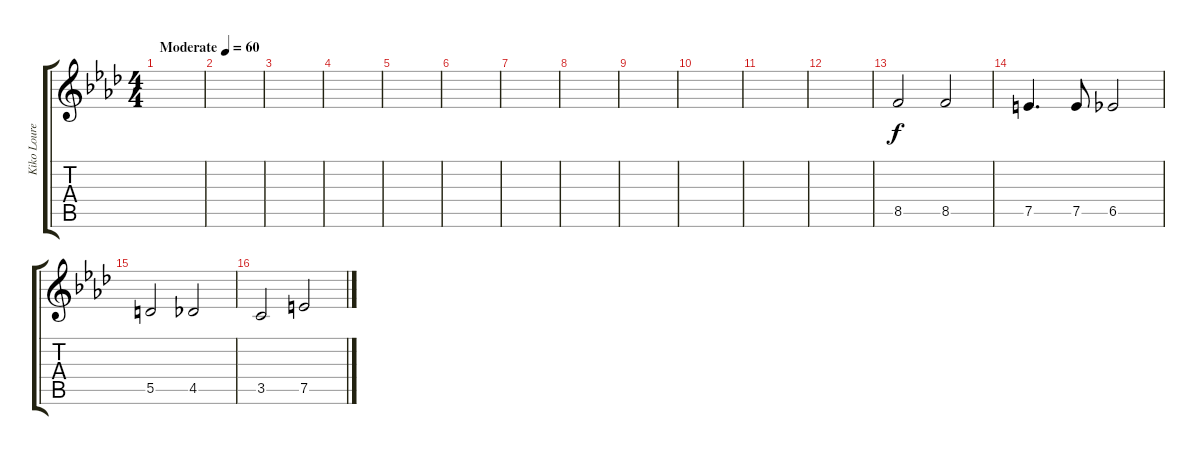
\track ("Kiko Loureiro/Rafael Bittencourt" "Kiko Loure") {instrument distortionguitar}
\staff {score tabs}
\tuning (E4 B3 G3 D3 A2 E2) {hide}
\ts (4 4)
\tempo (60 "Moderate")
\clef g2
\ks ab
|
|
|
|
|
|
|
|
|
|
|
|
8.5.2 8.5.2 |
7.5.4{d} 7.5.8 6.5.2 |
5.5.2 4.5.2 |
3.5.2 7.5.2
